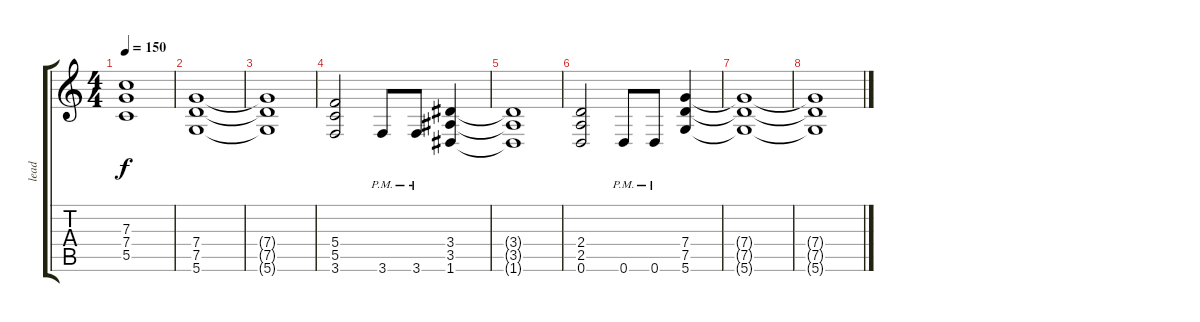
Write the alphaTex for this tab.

\track ("lead" "lead") {instrument overdrivenguitar}
\staff {score tabs}
\tuning (D4 A3 F3 C3 G2 D2) {hide}
\ts (4 4)
\tempo 150
\clef g2
\ks c
(7.3{t} 7.4{t} 5.5{t}).1{dy f} |
(7.4 7.5 5.6).1 |
(7.4{t} 7.5{t} 5.6{t}).1 |
(5.4 5.5 3.6).2 3.6{pm}.8 3.6{pm}.8 (3.4 3.5 1.6).4 |
(3.4{t} 3.5{t} 1.6{t}).1 |
(2.4 2.5 0.6).2 0.6{pm}.8 0.6{pm}.8 (7.4 7.5 5.6).4 |
(7.4{t} 7.5{t} 5.6{t}).1 |
(7.4{t} 7.5{t} 5.6{t}).1{volume 0}
